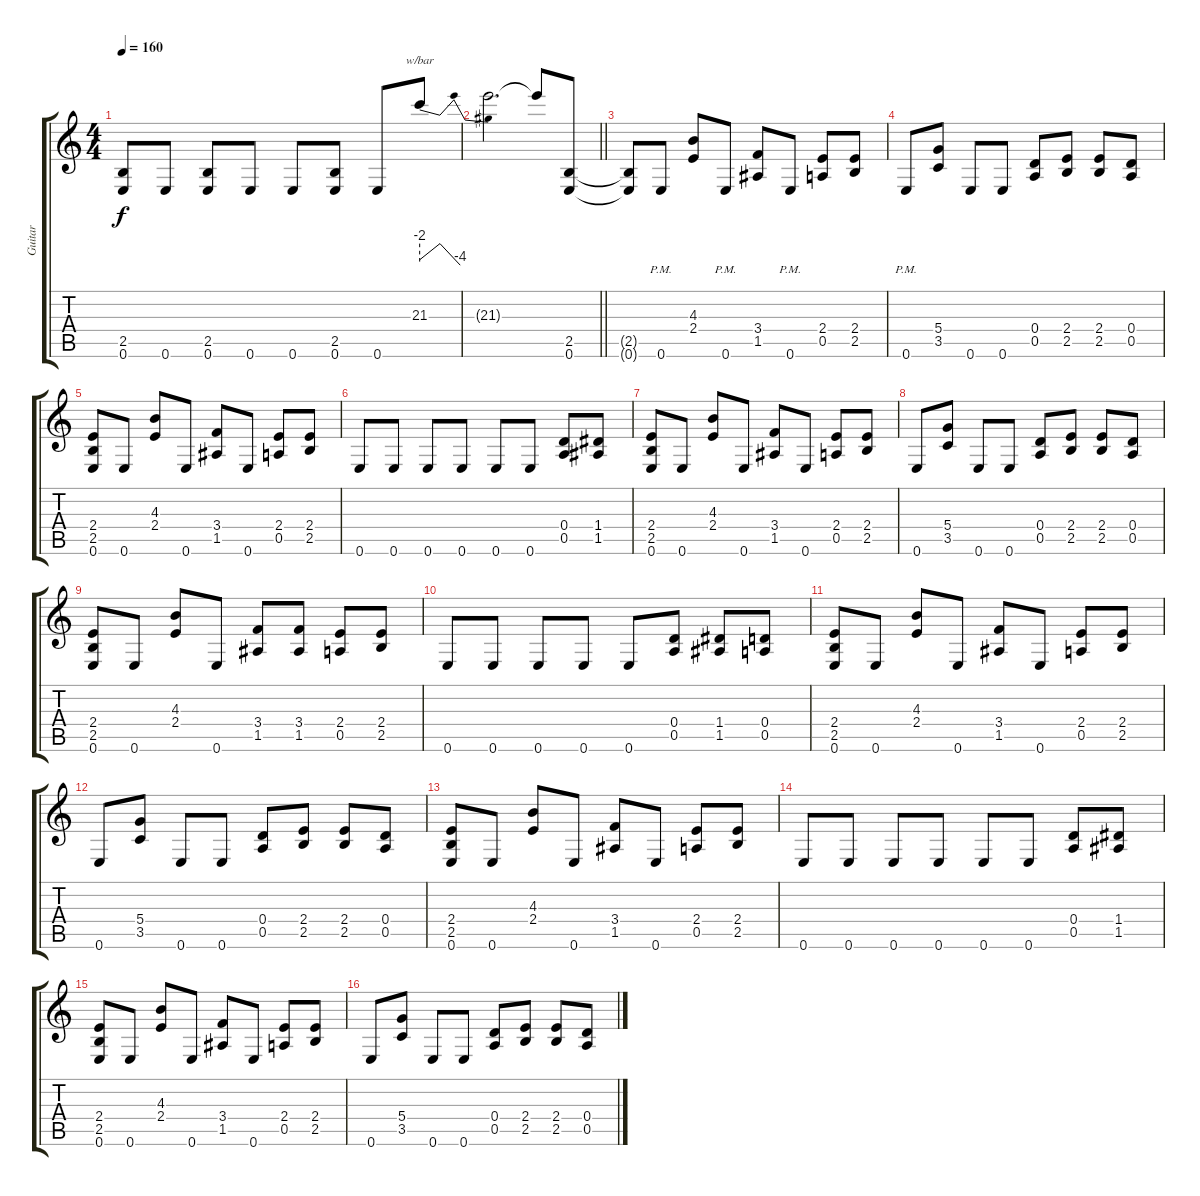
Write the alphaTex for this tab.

\track ("Guitar" "Guitar") {instrument distortionguitar}
\staff {score tabs}
\tuning (E4 B3 G3 D3 A2 E2) {hide}
\ts (4 4)
\tempo 160
\clef g2
\ks c
(2.5 0.6).8{dy f} 0.6.8 (2.5 0.6).8 0.6.8 0.6.8 (2.5 0.6).8 0.6.8 21.3.8{tbe (dip default 0 -8 5 0 14 0 60 -16)} |
\barLineRight lightlight
21.3{t}.2{d} 21.3{t}.8 (2.5 0.6).8 |
(2.5{t} 0.6{t}).8 0.6{pm}.8 (4.3 2.4).8 0.6{pm}.8 (3.4 1.5).8 0.6{pm}.8 (2.4 0.5).8 (2.4 2.5).8 |
0.6{pm}.8 (5.4 3.5).8 0.6.8 0.6.8 (0.4 0.5).8 (2.4 2.5).8 (2.4 2.5).8 (0.4 0.5).8 |
(2.4 2.5 0.6).8 0.6.8 (4.3 2.4).8 0.6.8 (3.4 1.5).8 0.6.8 (2.4 0.5).8 (2.4 2.5).8 |
0.6.8 0.6.8 0.6.8 0.6.8 0.6.8 0.6.8 (0.4 0.5).8 (1.4 1.5).8 |
(2.4 2.5 0.6).8 0.6.8 (4.3 2.4).8 0.6.8 (3.4 1.5).8 0.6.8 (2.4 0.5).8 (2.4 2.5).8 |
0.6.8 (5.4 3.5).8 0.6.8 0.6.8 (0.4 0.5).8 (2.4 2.5).8 (2.4 2.5).8 (0.4 0.5).8 |
(2.4 2.5 0.6).8 0.6.8 (4.3 2.4).8 0.6.8 (3.4 1.5).8 (3.4 1.5).8 (2.4 0.5).8 (2.4 2.5).8 |
0.6.8 0.6.8 0.6.8 0.6.8 0.6.8 (0.4 0.5).8 (1.4 1.5).8 (0.4 0.5).8 |
(2.4 2.5 0.6).8 0.6.8 (4.3 2.4).8 0.6.8 (3.4 1.5).8 0.6.8 (2.4 0.5).8 (2.4 2.5).8 |
0.6.8 (5.4 3.5).8 0.6.8 0.6.8 (0.4 0.5).8 (2.4 2.5).8 (2.4 2.5).8 (0.4 0.5).8 |
(2.4 2.5 0.6).8 0.6.8 (4.3 2.4).8 0.6.8 (3.4 1.5).8 0.6.8 (2.4 0.5).8 (2.4 2.5).8 |
0.6.8 0.6.8 0.6.8 0.6.8 0.6.8 0.6.8 (0.4 0.5).8 (1.4 1.5).8 |
(2.4 2.5 0.6).8 0.6.8 (4.3 2.4).8 0.6.8 (3.4 1.5).8 0.6.8 (2.4 0.5).8 (2.4 2.5).8 |
0.6.8 (5.4 3.5).8 0.6.8 0.6.8 (0.4 0.5).8 (2.4 2.5).8 (2.4 2.5).8 (0.4 0.5).8
